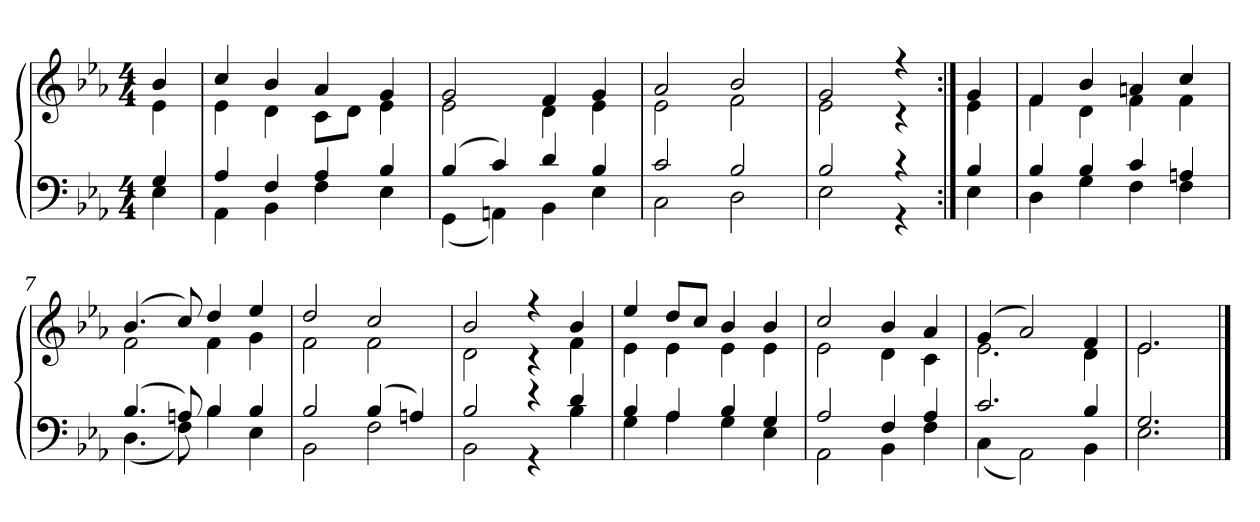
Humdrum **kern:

**kern	**kern
*part1	*part1
*staff2	*staff1
*clefF4	*clefG2
*k[b-e-a-]	*k[b-e-a-]
*E-:	*E-:
*M4/4	*M4/4
=	=
*^	*^
4G	4E-	4b-	4e-
=1	=1	=1	=1
4A-	4AA-	4cc	4e-
4F	4BB-	4b-	4d
4A-	4F	4a-	8cL
.	.	.	8dJ
4B-	4E-	4g	4e-
=2	=2	=2	=2
(4B-	(4GG	2g	2e-
4c)	4AAn)	.	.
4d	4BB-	4f	4d
4B-	4E-	4g	4e-
=3	=3	=3	=3
2c	2C	2a-	2e-
2B-	2D	2b-	2f
=4	=4	=4	=4
2B-	2E-	2g	2e-
4r	4r	4r	4r
=5:|!	=5:|!	=5:|!	=5:|!
4B-	4E-	4g	4e-
=6	=6	=6	=6
4B-	4D	4f	4f
4B-	4G	4b-	4d
4c	4F	4an	4f
4An	4F	4cc	4f
=7	=7	=7	=7
(4.B-	(4.D	(4.b-	2f
8An)	8F)	8cc)	.
4B-	4B-	4dd	4f
4B-	4E-	4ee-	4g
=8	=8	=8	=8
2B-	2BB-	2dd	2f
(4B-	2F	2cc	2f
4An)	.	.	.
=9	=9	=9	=9
2B-	2BB-	2b-	2d
4r	4r	4r	4r
4d	4B-	4b-	4f
=10	=10	=10	=10
4B-	4G	4ee-	4e-
4A-	4A-	8ddL	4e-
.	.	8ccJ	.
4B-	4G	4b-	4e-
4G	4E-	4b-	4e-
=11	=11	=11	=11
2A-	2AA-	2cc	2e-
4F	4BB-	4b-	4d
4A-	4F	4a-	4c
=12	=12	=12	=12
2.c	(4C	(4g	2.e-
.	2AA-)	2a-)	.
4B-	4BB-	4f	4d
=13	=13	=13	=13
2.G	2.E-	2.e-	2.e-
*v	*v	*	*
*	*v	*v
==	==
*-	*-
